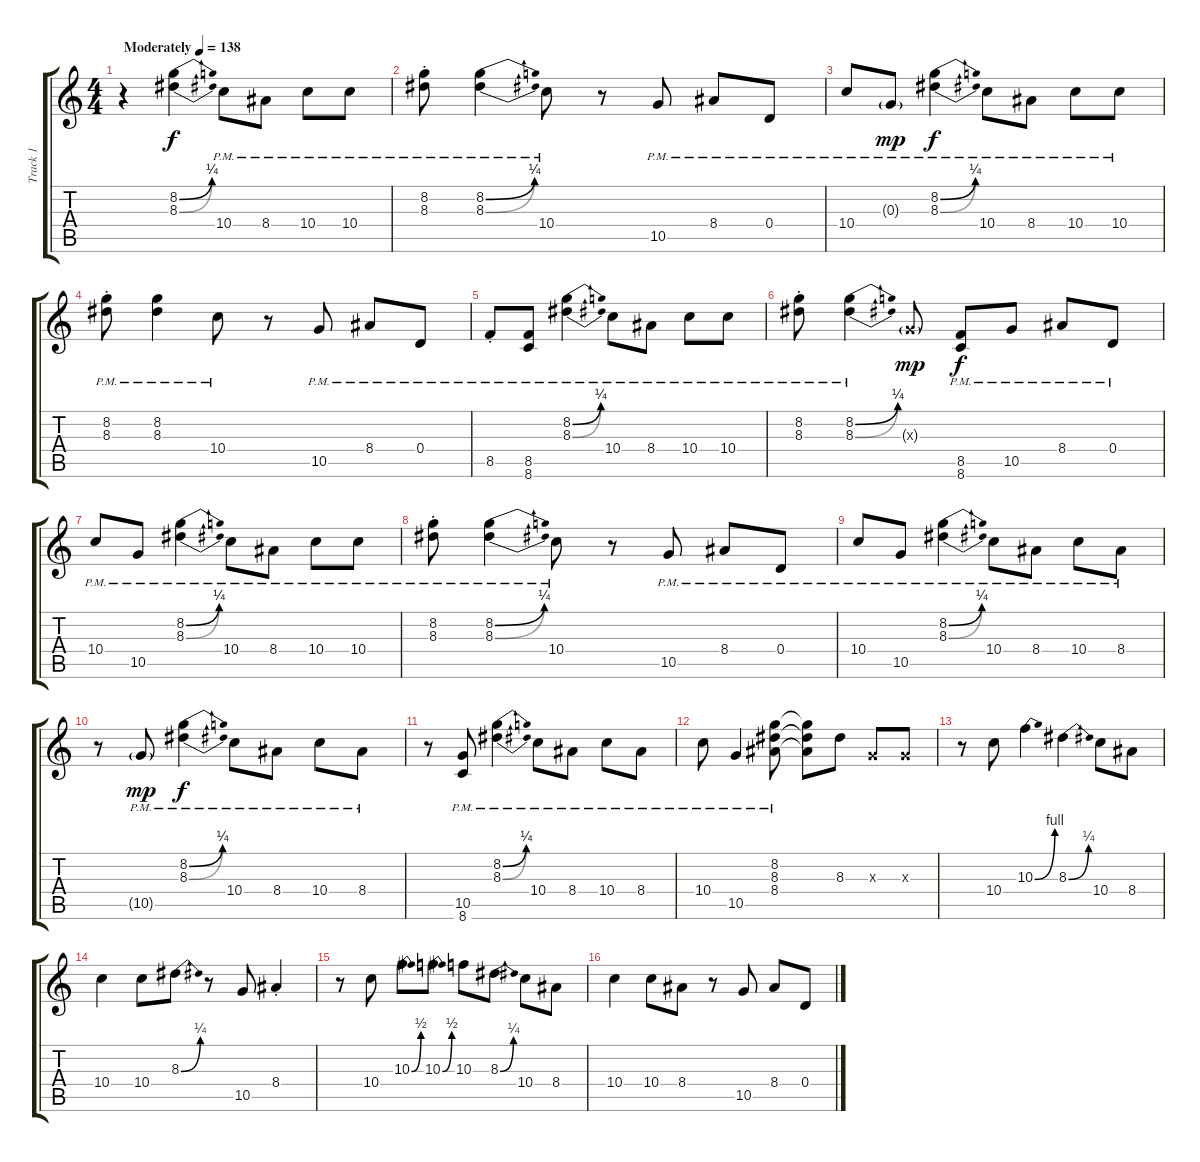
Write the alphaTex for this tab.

\track ("Track 1" "Track 1") {instrument overdrivenguitar}
\staff {score tabs}
\tuning (E4 B3 G3 D3 A2 E2) {hide}
\ts (4 4)
\tempo (138 "Moderately")
\clef g2
\ks c
r.4{dy f instrument overdrivenguitar} (8.2{be (bend 0 0 60 1)} 8.3{be (bend 0 0 60 1)}).4 10.4{pm}.8 8.4{pm}.8 10.4{pm}.8 10.4{pm}.8 |
(8.2{pm st} 8.3{pm st}).8 (8.2{be (bend 0 0 60 1) pm} 8.3{be (bend 0 0 60 1) pm}).4 10.4{pm}.8 r.8 10.5{pm}.8 8.4{pm}.8 0.4{pm}.8 |
10.4{pm}.8 0.3{g pm}.8{dy mp} (8.2{be (bend 0 0 60 1) pm} 8.3{be (bend 0 0 60 1) pm}).4{dy f} 10.4{pm}.8 8.4{pm}.8 10.4{pm}.8 10.4{pm}.8 |
(8.2{pm st} 8.3{pm st}).8 (8.2{pm} 8.3{pm}).4 10.4{pm}.8 r.8 10.5{pm}.8 8.4{pm}.8 0.4{pm}.8 |
8.5{pm st}.8 (8.5{pm} 8.6{pm}).8 (8.2{be (bend 0 0 60 1) pm} 8.3{be (bend 0 0 60 1) pm}).4 10.4{pm}.8 8.4{pm}.8 10.4{pm}.8 10.4{pm}.8 |
(8.2{pm st} 8.3{pm st}).8 (8.2{be (bend 0 0 60 1) pm} 8.3{be (bend 0 0 60 1) pm}).4 0.3{g x}.8{dy mp} (8.5{pm} 8.6{pm}).8{dy f} 10.5{pm}.8 8.4{pm}.8 0.4{pm}.8 |
10.4{pm}.8 10.5{pm}.8 (8.2{be (bend 0 0 60 1) pm} 8.3{be (bend 0 0 60 1) pm}).4 10.4{pm}.8 8.4{pm}.8 10.4{pm}.8 10.4{pm}.8 |
(8.2{pm st} 8.3{pm st}).8 (8.2{be (bend 0 0 60 1) pm} 8.3{be (bend 0 0 60 1) pm}).4 10.4{pm}.8 r.8 10.5{pm}.8 8.4{pm}.8 0.4{pm}.8 |
10.4{pm}.8 10.5{pm}.8 (8.2{be (bend 0 0 60 1) pm} 8.3{be (bend 0 0 60 1) pm}).4 10.4{pm}.8 8.4{pm}.8 10.4{pm}.8 8.4{pm}.8 |
r.8 10.5{g pm}.8{dy mp} (8.2{be (bend 0 0 60 1) pm} 8.3{be (bend 0 0 60 1) pm}).4{dy f} 10.4{pm}.8 8.4{pm}.8 10.4{pm}.8 8.4{pm}.8 |
r.8 (10.5{pm} 8.6{pm}).8 (8.2{be (bend 0 0 60 1) pm} 8.3{be (bend 0 0 60 1) pm}).4 10.4{pm}.8 8.4{pm}.8 10.4{pm}.8 8.4{pm}.8 |
10.4{pm}.8 10.5{pm}.4 (8.2{pm} 8.3{pm} 8.4{pm}).8 (8.2{t} 8.3{t} 8.4{t}).8 8.3.8 0.3{x}.8 0.3{x}.8 |
r.8 10.4.8 10.3{be (bend 0 0 60 4)}.4 8.3{be (bend 0 0 60 1)}.4 10.4.8 8.4.8 |
10.4.4 10.4.8 8.3{be (bend 0 0 60 1)}.8 r.8 10.5.8 8.4{st}.4 |
r.8 10.4.8 10.3{be (bend 0 0 60 2)}.8 10.3{be (bend 0 0 60 2)}.8 10.3.8 8.3{be (bend 0 0 60 1)}.8 10.4.8 8.4.8 |
10.4.4 10.4.8 8.4.8 r.8 10.5.8 8.4.8 0.4.8
